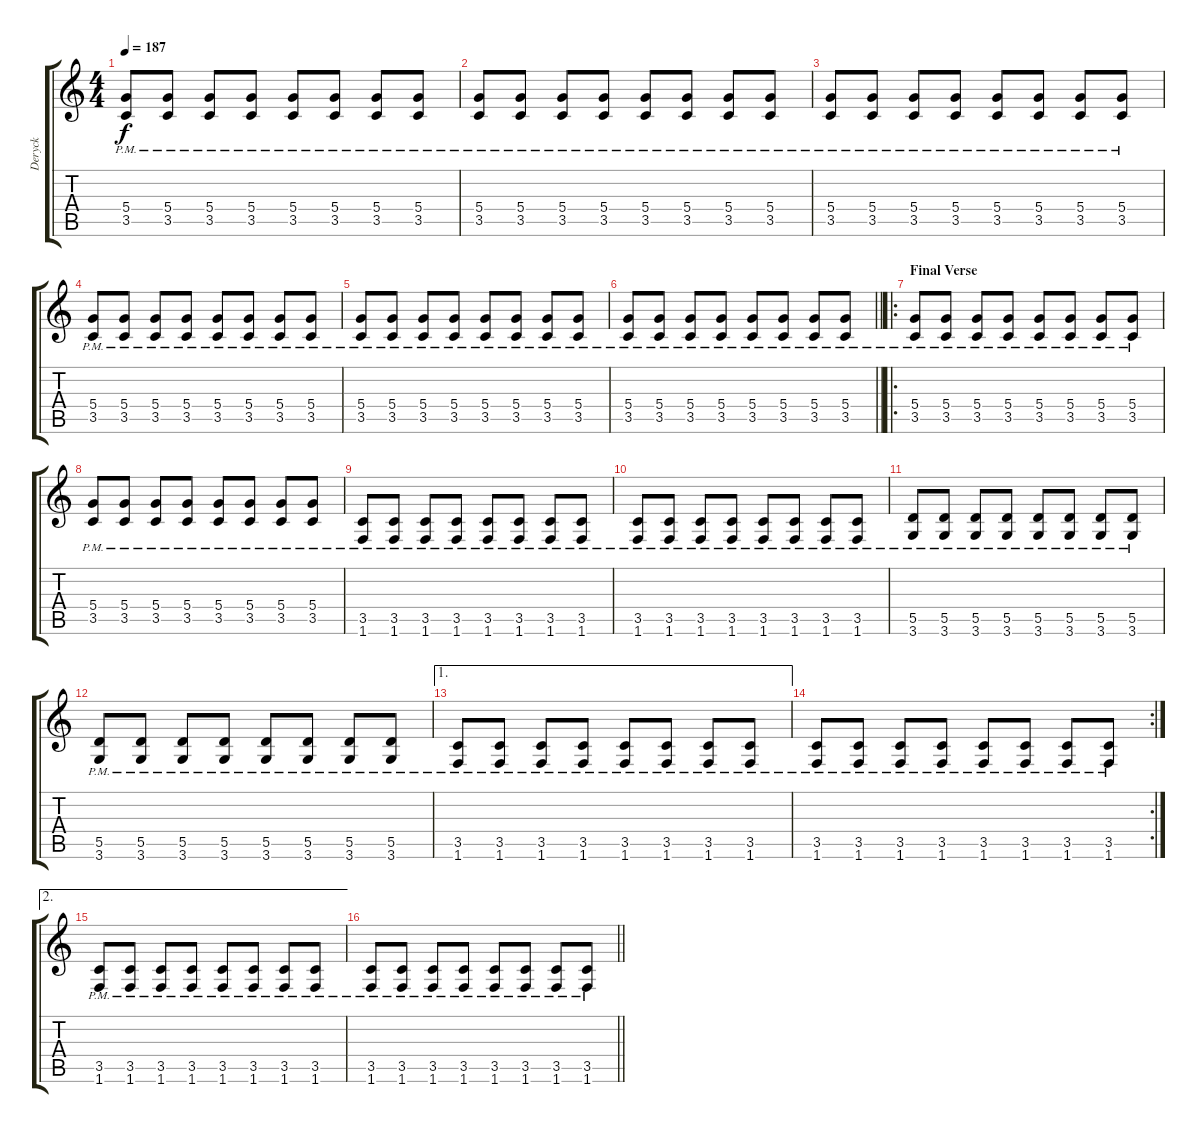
\track ("Deryck" "Deryck") {instrument distortionguitar}
\staff {score tabs}
\tuning (E4 B3 G3 D3 A2 E2) {hide}
\ts (4 4)
\tempo 187
\clef g2
\ks c
(5.4{pm} 3.5{pm}).8{dy f} (5.4{pm} 3.5{pm}).8 (5.4{pm} 3.5{pm}).8 (5.4{pm} 3.5{pm}).8 (5.4{pm} 3.5{pm}).8 (5.4{pm} 3.5{pm}).8 (5.4{pm} 3.5{pm}).8 (5.4{pm} 3.5{pm}).8 |
(5.4{pm} 3.5{pm}).8 (5.4{pm} 3.5{pm}).8 (5.4{pm} 3.5{pm}).8 (5.4{pm} 3.5{pm}).8 (5.4{pm} 3.5{pm}).8 (5.4{pm} 3.5{pm}).8 (5.4{pm} 3.5{pm}).8 (5.4{pm} 3.5{pm}).8 |
(5.4{pm} 3.5{pm}).8 (5.4{pm} 3.5{pm}).8 (5.4{pm} 3.5{pm}).8 (5.4{pm} 3.5{pm}).8 (5.4{pm} 3.5{pm}).8 (5.4{pm} 3.5{pm}).8 (5.4{pm} 3.5{pm}).8 (5.4{pm} 3.5{pm}).8 |
(5.4{pm} 3.5{pm}).8 (5.4{pm} 3.5{pm}).8 (5.4{pm} 3.5{pm}).8 (5.4{pm} 3.5{pm}).8 (5.4{pm} 3.5{pm}).8 (5.4{pm} 3.5{pm}).8 (5.4{pm} 3.5{pm}).8 (5.4{pm} 3.5{pm}).8 |
(5.4{pm} 3.5{pm}).8 (5.4{pm} 3.5{pm}).8 (5.4{pm} 3.5{pm}).8 (5.4{pm} 3.5{pm}).8 (5.4{pm} 3.5{pm}).8 (5.4{pm} 3.5{pm}).8 (5.4{pm} 3.5{pm}).8 (5.4{pm} 3.5{pm}).8 |
\barLineRight lightlight
(5.4{pm} 3.5{pm}).8 (5.4{pm} 3.5{pm}).8 (5.4{pm} 3.5{pm}).8 (5.4{pm} 3.5{pm}).8 (5.4{pm} 3.5{pm}).8 (5.4{pm} 3.5{pm}).8 (5.4{pm} 3.5{pm}).8 (5.4{pm} 3.5{pm}).8 |
\ro
\section ("" "Final Verse")
(5.4{pm} 3.5{pm}).8 (5.4{pm} 3.5{pm}).8 (5.4{pm} 3.5{pm}).8 (5.4{pm} 3.5{pm}).8 (5.4{pm} 3.5{pm}).8 (5.4{pm} 3.5{pm}).8 (5.4{pm} 3.5{pm}).8 (5.4{pm} 3.5{pm}).8 |
(5.4{pm} 3.5{pm}).8 (5.4{pm} 3.5{pm}).8 (5.4{pm} 3.5{pm}).8 (5.4{pm} 3.5{pm}).8 (5.4{pm} 3.5{pm}).8 (5.4{pm} 3.5{pm}).8 (5.4{pm} 3.5{pm}).8 (5.4{pm} 3.5{pm}).8 |
(3.5{pm} 1.6{pm}).8 (3.5{pm} 1.6{pm}).8 (3.5{pm} 1.6{pm}).8 (3.5{pm} 1.6{pm}).8 (3.5{pm} 1.6{pm}).8 (3.5{pm} 1.6{pm}).8 (3.5{pm} 1.6{pm}).8 (3.5{pm} 1.6{pm}).8 |
(3.5{pm} 1.6{pm}).8 (3.5{pm} 1.6{pm}).8 (3.5{pm} 1.6{pm}).8 (3.5{pm} 1.6{pm}).8 (3.5{pm} 1.6{pm}).8 (3.5{pm} 1.6{pm}).8 (3.5{pm} 1.6{pm}).8 (3.5{pm} 1.6{pm}).8 |
(5.5{pm} 3.6{pm}).8 (5.5{pm} 3.6{pm}).8 (5.5{pm} 3.6{pm}).8 (5.5{pm} 3.6{pm}).8 (5.5{pm} 3.6{pm}).8 (5.5{pm} 3.6{pm}).8 (5.5{pm} 3.6{pm}).8 (5.5{pm} 3.6{pm}).8 |
(5.5{pm} 3.6{pm}).8 (5.5{pm} 3.6{pm}).8 (5.5{pm} 3.6{pm}).8 (5.5{pm} 3.6{pm}).8 (5.5{pm} 3.6{pm}).8 (5.5{pm} 3.6{pm}).8 (5.5{pm} 3.6{pm}).8 (5.5{pm} 3.6{pm}).8 |
\ae 1
(3.5{pm} 1.6{pm}).8 (3.5{pm} 1.6{pm}).8 (3.5{pm} 1.6{pm}).8 (3.5{pm} 1.6{pm}).8 (3.5{pm} 1.6{pm}).8 (3.5{pm} 1.6{pm}).8 (3.5{pm} 1.6{pm}).8 (3.5{pm} 1.6{pm}).8 |
\rc 2
(3.5{pm} 1.6{pm}).8 (3.5{pm} 1.6{pm}).8 (3.5{pm} 1.6{pm}).8 (3.5{pm} 1.6{pm}).8 (3.5{pm} 1.6{pm}).8 (3.5{pm} 1.6{pm}).8 (3.5{pm} 1.6{pm}).8 (3.5{pm} 1.6{pm}).8 |
\ae 2
(3.5{pm} 1.6{pm}).8 (3.5{pm} 1.6{pm}).8 (3.5{pm} 1.6{pm}).8 (3.5{pm} 1.6{pm}).8 (3.5{pm} 1.6{pm}).8 (3.5{pm} 1.6{pm}).8 (3.5{pm} 1.6{pm}).8 (3.5{pm} 1.6{pm}).8 |
\barLineRight lightlight
(3.5{pm} 1.6{pm}).8 (3.5{pm} 1.6{pm}).8 (3.5{pm} 1.6{pm}).8 (3.5{pm} 1.6{pm}).8 (3.5{pm} 1.6{pm}).8 (3.5{pm} 1.6{pm}).8 (3.5{pm} 1.6{pm}).8 (3.5{pm} 1.6{pm}).8
